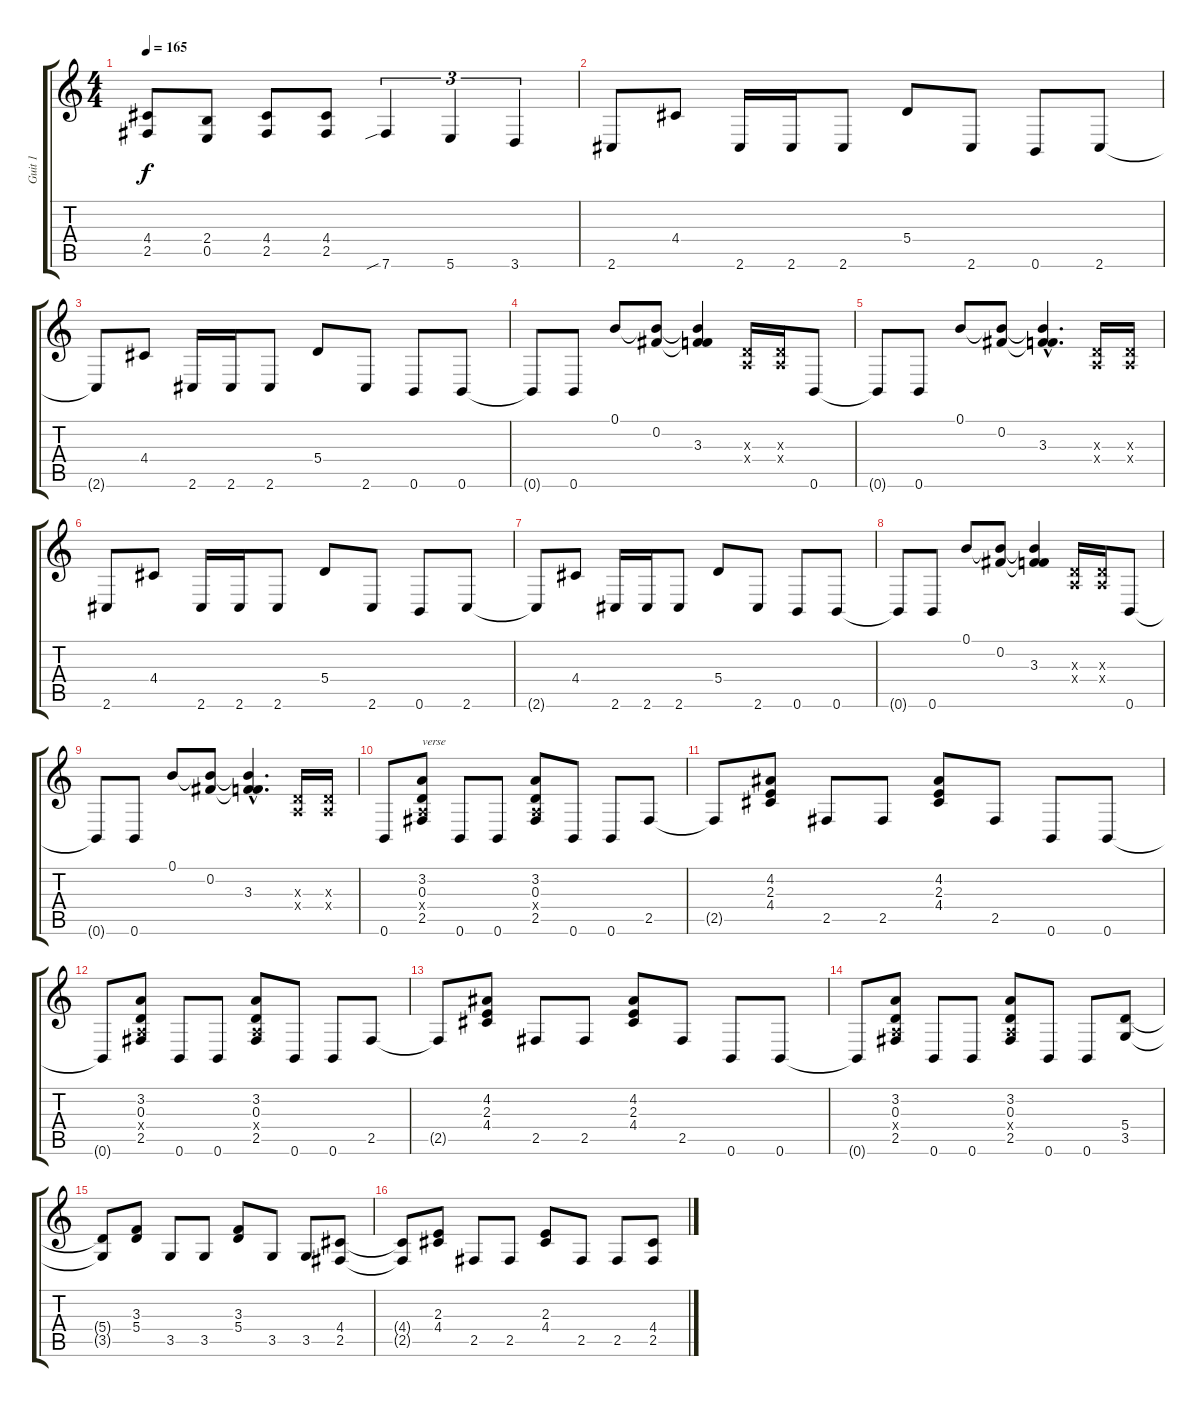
\track ("Guit 1" "Guit 1") {instrument distortionguitar}
\staff {score tabs}
\tuning (B3 Gb3 D3 A2 E2 B1) {hide}
\ts (4 4)
\tempo 165
\clef g2
\ks c
(4.4{t} 2.5{t}).8{dy f} (2.4 0.5).8 (4.4 2.5).8 (4.4 2.5).8 7.6{sib}.4{tu (3 2)} 5.6.4{tu (3 2)} 3.6.4{tu (3 2)} |
2.6.8 4.4.8 2.6.16 2.6.16 2.6.8 5.4.8 2.6.8 0.6.8 2.6.8 |
2.6{t}.8 4.4.8 2.6.16 2.6.16 2.6.8 5.4.8 2.6.8 0.6.8 0.6.8 |
0.6{t}.8 0.6.8 0.1.8 (0.1{t} 0.2).8 (0.1{t} 0.2{t} 3.3).4 (0.3{x} 0.4{x}).16 (0.3{x} 0.4{x}).16 0.6.8 |
0.6{t}.8 0.6.8 0.1.8 (0.1{t} 0.2).8 (0.1{hac t} 0.2{hac t} 3.3{hac}).4{d} (0.3{x} 0.4{x}).16 (0.3{x} 0.4{x}).16 |
2.6.8 4.4.8 2.6.16 2.6.16 2.6.8 5.4.8 2.6.8 0.6.8 2.6.8 |
2.6{t}.8 4.4.8 2.6.16 2.6.16 2.6.8 5.4.8 2.6.8 0.6.8 0.6.8 |
0.6{t}.8 0.6.8 0.1.8 (0.1{t} 0.2).8 (0.1{t} 0.2{t} 3.3).4 (0.3{x} 0.4{x}).16 (0.3{x} 0.4{x}).16 0.6.8 |
0.6{t}.8 0.6.8 0.1.8 (0.1{t} 0.2).8 (0.1{hac t} 0.2{hac t} 3.3{hac}).4{d} (0.3{x} 0.4{x}).16 (0.3{x} 0.4{x}).16 |
0.6.8 (3.2 0.3 0.4{x} 2.5).8{txt "verse"} 0.6.8 0.6.8 (3.2 0.3 0.4{x} 2.5).8 0.6.8 0.6.8 2.5.8 |
2.5{t}.8 (4.2 2.3 4.4).8 2.5.8 2.5.8 (4.2 2.3 4.4).8 2.5.8 0.6.8 0.6.8 |
0.6{t}.8 (3.2 0.3 0.4{x} 2.5).8 0.6.8 0.6.8 (3.2 0.3 0.4{x} 2.5).8 0.6.8 0.6.8 2.5.8 |
2.5{t}.8 (4.2 2.3 4.4).8 2.5.8 2.5.8 (4.2 2.3 4.4).8 2.5.8 0.6.8 0.6.8 |
0.6{t}.8 (3.2 0.3 0.4{x} 2.5).8 0.6.8 0.6.8 (3.2 0.3 0.4{x} 2.5).8 0.6.8 0.6.8 (5.4 3.5).8 |
(5.4{t} 3.5{t}).8 (3.3 5.4).8 3.5.8 3.5.8 (3.3 5.4).8 3.5.8 3.5.8 (4.4 2.5).8 |
(4.4{t} 2.5{t}).8 (2.3 4.4).8 2.5.8 2.5.8 (2.3 4.4).8 2.5.8 2.5.8 (4.4 2.5).8
